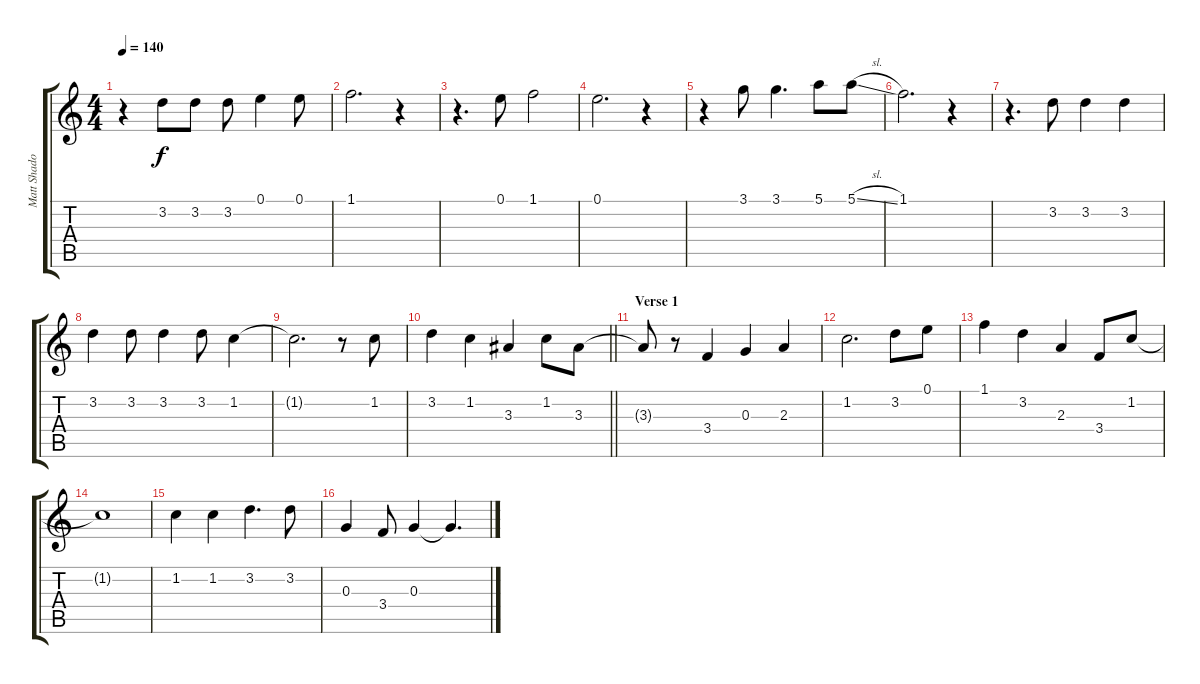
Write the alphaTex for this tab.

\track ("Matt Shadows" "Matt Shado") {instrument distortionguitar}
\staff {score tabs}
\tuning (E4 B3 G3 D3 A2 E2) {hide}
\ts (4 4)
\tempo 140
\clef g2
\ks c
r.4{dy f} 3.2.8 3.2.8 3.2.8 0.1.4 0.1.8 |
1.1.2{d} r.4 |
r.4{d} 0.1.8 1.1.2 |
0.1.2{d} r.4 |
r.4 3.1.8 3.1.4{d} 5.1.8 5.1{sl}.8 |
1.1.2{d} r.4 |
r.4{d} 3.2.8 3.2.4 3.2.4 |
3.2.4 3.2.8 3.2.4 3.2.8 1.2.4 |
1.2{t}.2{d} r.8 1.2.8 |
\barLineRight lightlight
3.2.4 1.2.4 3.3.4 1.2.8 3.3.8 |
\section ("" "Verse 1")
3.3{t}.8 r.8 3.4.4 0.3.4 2.3.4 |
1.2.2{d} 3.2.8 0.1.8 |
1.1.4 3.2.4 2.3.4 3.4.8 1.2.8 |
1.2{t}.1 |
1.2.4 1.2.4 3.2.4{d} 3.2.8 |
0.3.4 3.4.8 0.3.4 0.3{t}.4{d}
